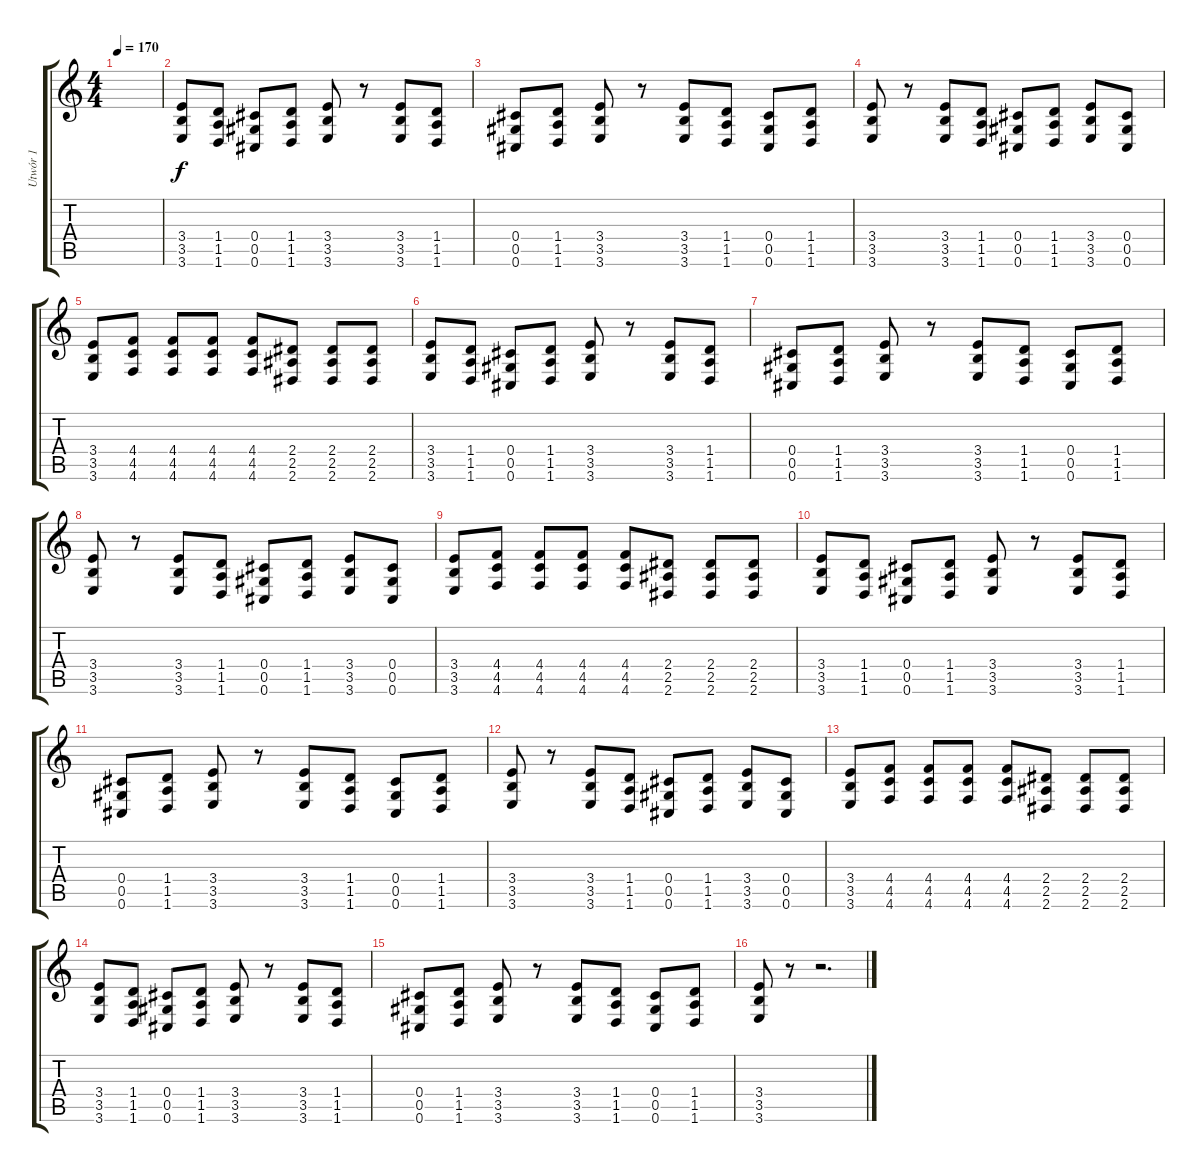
\track ("Utwór 1" "Utwór 1") {instrument overdrivenguitar}
\staff {score tabs}
\tuning (Eb4 Bb3 Gb3 Db3 Ab2 Db2) {hide}
\ts (4 4)
\tempo 170
\clef g2
\ks c
|
(3.4 3.5 3.6).8 (1.4 1.5 1.6).8 (0.4 0.5 0.6).8 (1.4 1.5 1.6).8 (3.4 3.5 3.6).8 r.8 (3.4 3.5 3.6).8 (1.4 1.5 1.6).8 |
(0.4 0.5 0.6).8 (1.4 1.5 1.6).8 (3.4 3.5 3.6).8 r.8 (3.4 3.5 3.6).8 (1.4 1.5 1.6).8 (0.4 0.5 0.6).8 (1.4 1.5 1.6).8 |
(3.4 3.5 3.6).8 r.8 (3.4 3.5 3.6).8 (1.4 1.5 1.6).8 (0.4 0.5 0.6).8 (1.4 1.5 1.6).8 (3.4 3.5 3.6).8 (0.4 0.5 0.6).8 |
(3.4 3.5 3.6).8 (4.4 4.5 4.6).8 (4.4 4.5 4.6).8 (4.4 4.5 4.6).8 (4.4 4.5 4.6).8 (2.4 2.5 2.6).8 (2.4 2.5 2.6).8 (2.4 2.5 2.6).8 |
(3.4 3.5 3.6).8 (1.4 1.5 1.6).8 (0.4 0.5 0.6).8 (1.4 1.5 1.6).8 (3.4 3.5 3.6).8 r.8 (3.4 3.5 3.6).8 (1.4 1.5 1.6).8 |
(0.4 0.5 0.6).8 (1.4 1.5 1.6).8 (3.4 3.5 3.6).8 r.8 (3.4 3.5 3.6).8 (1.4 1.5 1.6).8 (0.4 0.5 0.6).8 (1.4 1.5 1.6).8 |
(3.4 3.5 3.6).8 r.8 (3.4 3.5 3.6).8 (1.4 1.5 1.6).8 (0.4 0.5 0.6).8 (1.4 1.5 1.6).8 (3.4 3.5 3.6).8 (0.4 0.5 0.6).8 |
(3.4 3.5 3.6).8 (4.4 4.5 4.6).8 (4.4 4.5 4.6).8 (4.4 4.5 4.6).8 (4.4 4.5 4.6).8 (2.4 2.5 2.6).8 (2.4 2.5 2.6).8 (2.4 2.5 2.6).8 |
(3.4 3.5 3.6).8 (1.4 1.5 1.6).8 (0.4 0.5 0.6).8 (1.4 1.5 1.6).8 (3.4 3.5 3.6).8 r.8 (3.4 3.5 3.6).8 (1.4 1.5 1.6).8 |
(0.4 0.5 0.6).8 (1.4 1.5 1.6).8 (3.4 3.5 3.6).8 r.8 (3.4 3.5 3.6).8 (1.4 1.5 1.6).8 (0.4 0.5 0.6).8 (1.4 1.5 1.6).8 |
(3.4 3.5 3.6).8 r.8 (3.4 3.5 3.6).8 (1.4 1.5 1.6).8 (0.4 0.5 0.6).8 (1.4 1.5 1.6).8 (3.4 3.5 3.6).8 (0.4 0.5 0.6).8 |
(3.4 3.5 3.6).8 (4.4 4.5 4.6).8 (4.4 4.5 4.6).8 (4.4 4.5 4.6).8 (4.4 4.5 4.6).8 (2.4 2.5 2.6).8 (2.4 2.5 2.6).8 (2.4 2.5 2.6).8 |
(3.4 3.5 3.6).8 (1.4 1.5 1.6).8 (0.4 0.5 0.6).8 (1.4 1.5 1.6).8 (3.4 3.5 3.6).8 r.8 (3.4 3.5 3.6).8 (1.4 1.5 1.6).8 |
(0.4 0.5 0.6).8 (1.4 1.5 1.6).8 (3.4 3.5 3.6).8 r.8 (3.4 3.5 3.6).8 (1.4 1.5 1.6).8 (0.4 0.5 0.6).8 (1.4 1.5 1.6).8 |
(3.4 3.5 3.6).8 r.8 r.2{d}
